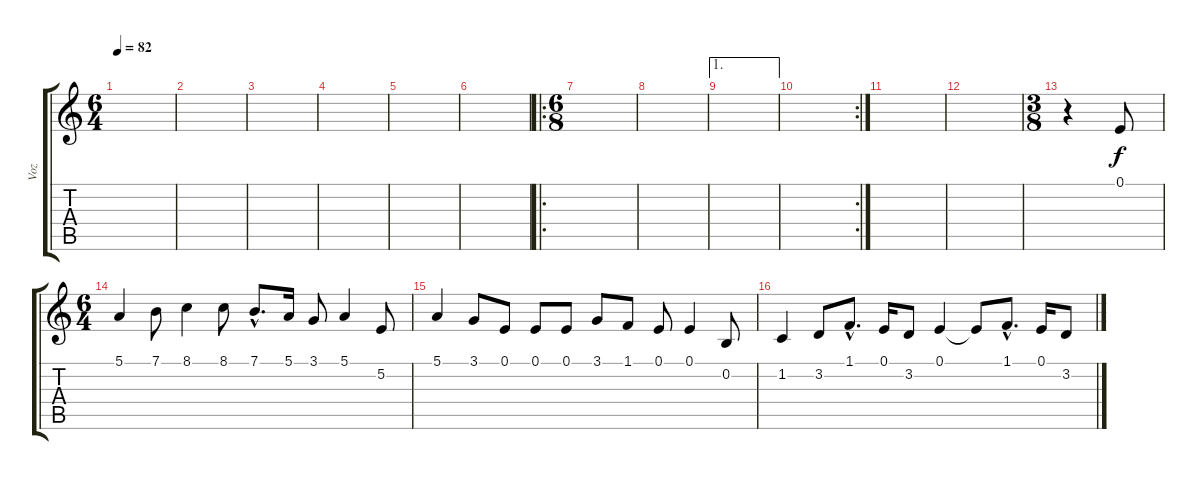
\track ("Voz" "Voz") {instrument bassoon}
\staff {score tabs}
\tuning (E4 B3 G3 D3 A2 E2) {hide}
\ts (6 4)
\tempo 82
\clef g2
\ks c
|
|
|
|
|
|
\ro
\ts (6 8)
|
|
\ae 1
|
\rc 2
|
|
|
\ts (3 8)
r.4 0.1.8 |
\ts (6 4)
5.1.4 7.1.8 8.1.4 8.1.8 7.1{hac}.8{d} 5.1.16 3.1.8 5.1.4 5.2.8 |
5.1.4 3.1.8 0.1.8 0.1.8 0.1.8 3.1.8 1.1.8 0.1.8 0.1.4 0.2.8 |
1.2.4 3.2.8 1.1{hac}.8{d} 0.1.16 3.2.8 0.1.4 0.1{t}.8 1.1{hac}.8{d} 0.1.16 3.2.8
